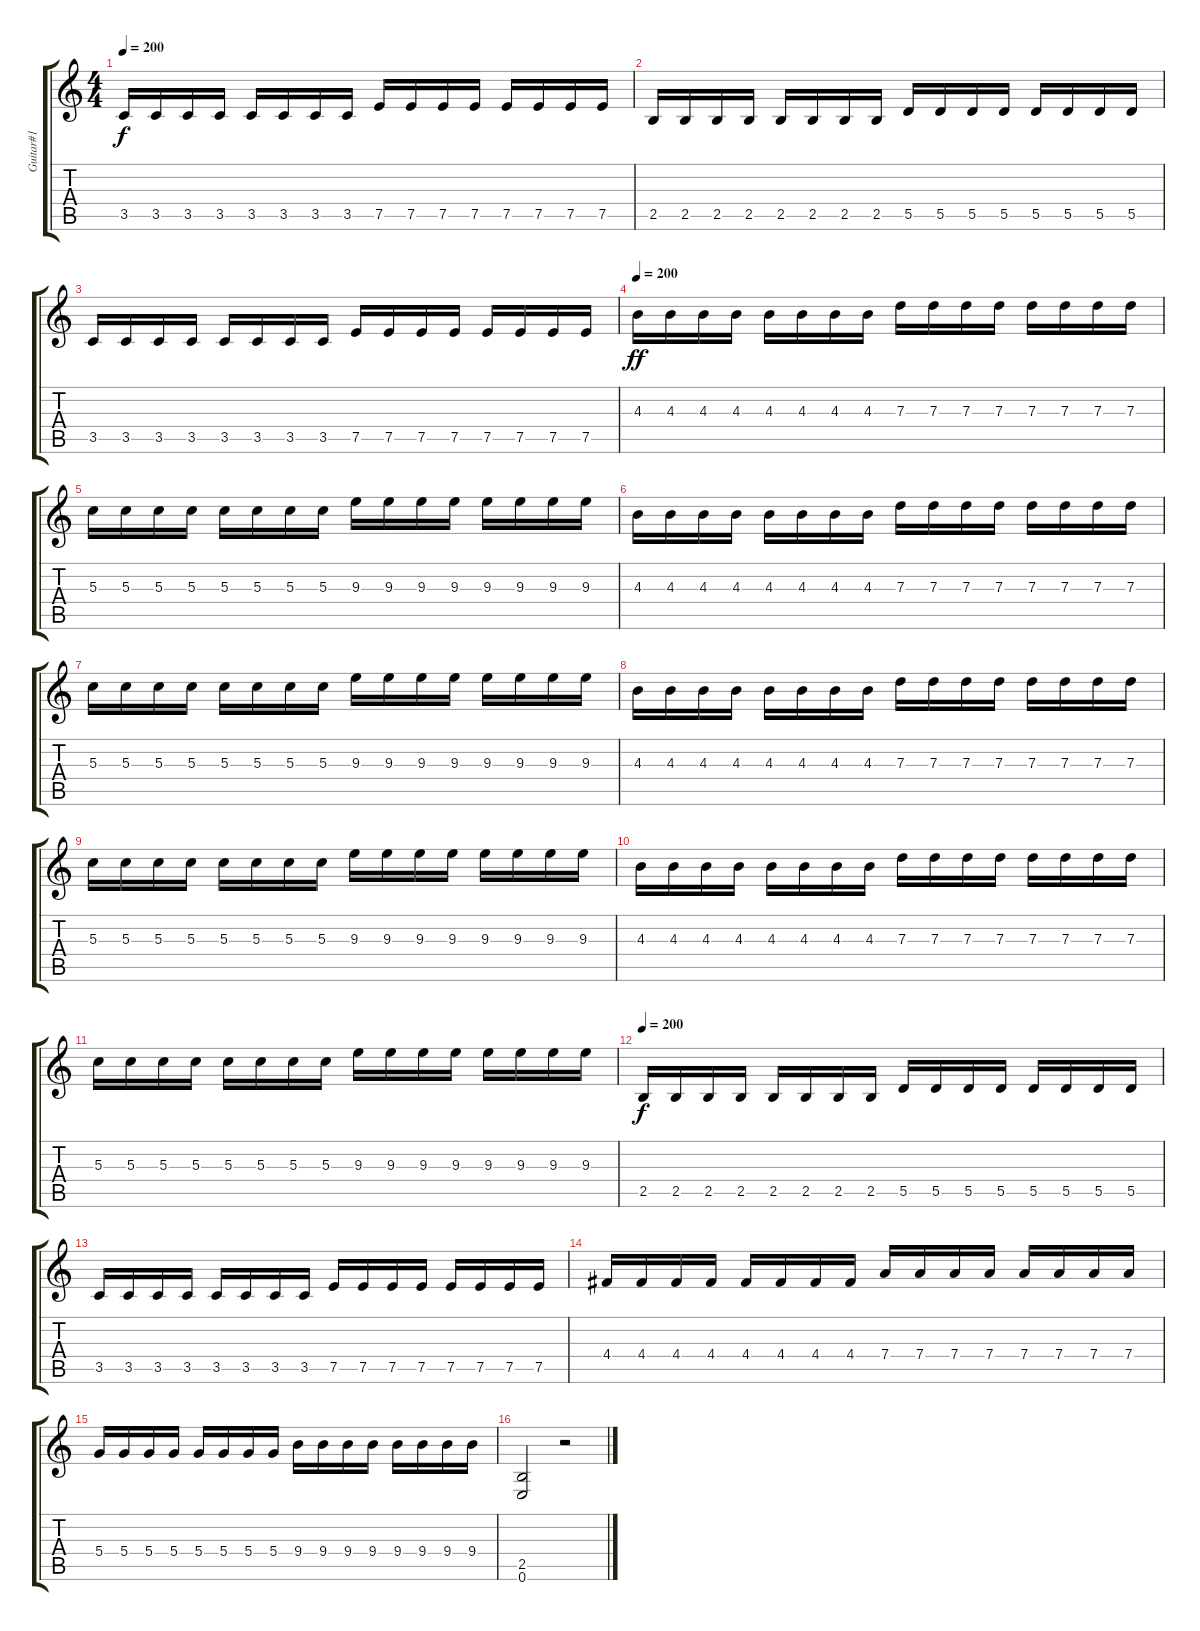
\track ("Guitar#1" "Guitar#1") {instrument distortionguitar}
\staff {score tabs}
\tuning (E4 B3 G3 D3 A2 E2) {hide}
\ts (4 4)
\tempo 200
\clef g2
\ks c
3.5.16{dy f} 3.5.16 3.5.16 3.5.16 3.5.16 3.5.16 3.5.16 3.5.16 7.5.16 7.5.16 7.5.16 7.5.16 7.5.16 7.5.16 7.5.16 7.5.16 |
2.5.16 2.5.16 2.5.16 2.5.16 2.5.16 2.5.16 2.5.16 2.5.16 5.5.16 5.5.16 5.5.16 5.5.16 5.5.16 5.5.16 5.5.16 5.5.16 |
3.5.16 3.5.16 3.5.16 3.5.16 3.5.16 3.5.16 3.5.16 3.5.16 7.5.16 7.5.16 7.5.16 7.5.16 7.5.16 7.5.16 7.5.16 7.5.16 |
\tempo 200
4.3.16{dy ff} 4.3.16 4.3.16 4.3.16 4.3.16 4.3.16 4.3.16 4.3.16 7.3.16 7.3.16 7.3.16 7.3.16 7.3.16 7.3.16 7.3.16 7.3.16 |
5.3.16 5.3.16 5.3.16 5.3.16 5.3.16 5.3.16 5.3.16 5.3.16 9.3.16 9.3.16 9.3.16 9.3.16 9.3.16 9.3.16 9.3.16 9.3.16 |
4.3.16 4.3.16 4.3.16 4.3.16 4.3.16 4.3.16 4.3.16 4.3.16 7.3.16 7.3.16 7.3.16 7.3.16 7.3.16 7.3.16 7.3.16 7.3.16 |
5.3.16 5.3.16 5.3.16 5.3.16 5.3.16 5.3.16 5.3.16 5.3.16 9.3.16 9.3.16 9.3.16 9.3.16 9.3.16 9.3.16 9.3.16 9.3.16 |
4.3.16 4.3.16 4.3.16 4.3.16 4.3.16 4.3.16 4.3.16 4.3.16 7.3.16 7.3.16 7.3.16 7.3.16 7.3.16 7.3.16 7.3.16 7.3.16 |
5.3.16 5.3.16 5.3.16 5.3.16 5.3.16 5.3.16 5.3.16 5.3.16 9.3.16 9.3.16 9.3.16 9.3.16 9.3.16 9.3.16 9.3.16 9.3.16 |
4.3.16 4.3.16 4.3.16 4.3.16 4.3.16 4.3.16 4.3.16 4.3.16 7.3.16 7.3.16 7.3.16 7.3.16 7.3.16 7.3.16 7.3.16 7.3.16 |
5.3.16 5.3.16 5.3.16 5.3.16 5.3.16 5.3.16 5.3.16 5.3.16 9.3.16 9.3.16 9.3.16 9.3.16 9.3.16 9.3.16 9.3.16 9.3.16 |
\tempo 200
2.5.16{dy f} 2.5.16 2.5.16 2.5.16 2.5.16 2.5.16 2.5.16 2.5.16 5.5.16 5.5.16 5.5.16 5.5.16 5.5.16 5.5.16 5.5.16 5.5.16 |
3.5.16 3.5.16 3.5.16 3.5.16 3.5.16 3.5.16 3.5.16 3.5.16 7.5.16 7.5.16 7.5.16 7.5.16 7.5.16 7.5.16 7.5.16 7.5.16 |
4.4.16 4.4.16 4.4.16 4.4.16 4.4.16 4.4.16 4.4.16 4.4.16 7.4.16 7.4.16 7.4.16 7.4.16 7.4.16 7.4.16 7.4.16 7.4.16 |
5.4.16 5.4.16 5.4.16 5.4.16 5.4.16 5.4.16 5.4.16 5.4.16 9.4.16 9.4.16 9.4.16 9.4.16 9.4.16 9.4.16 9.4.16 9.4.16 |
(2.5 0.6).2 r.2
